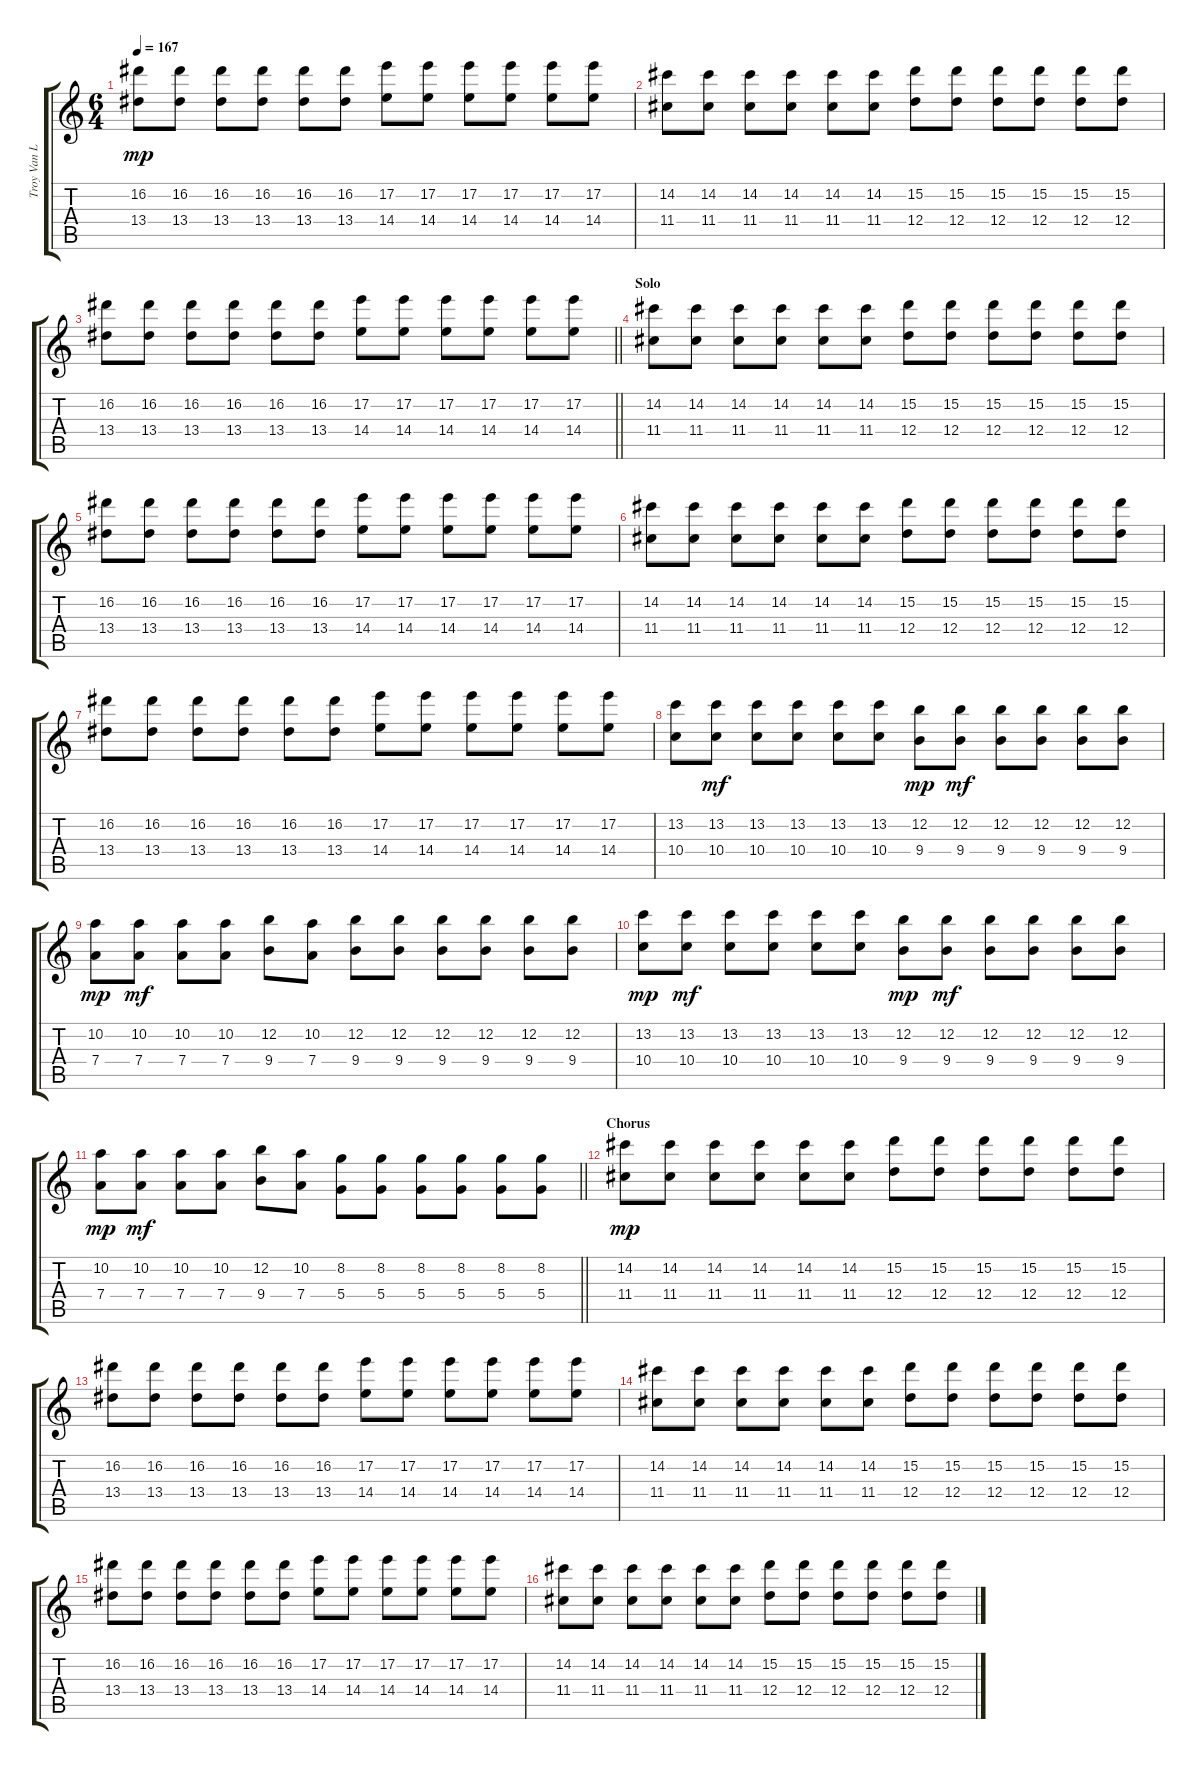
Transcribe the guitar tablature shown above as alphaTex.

\track ("Troy Van Leeuwen" "Troy Van L") {instrument overdrivenguitar}
\staff {score tabs}
\tuning (E4 B3 G3 D3 A2 E2) {hide}
\ts (6 4)
\tempo 167
\clef g2
\ks c
(16.2 13.4).8{dy mp} (16.2 13.4).8 (16.2 13.4).8 (16.2 13.4).8 (16.2 13.4).8 (16.2 13.4).8 (17.2 14.4).8 (17.2 14.4).8 (17.2 14.4).8 (17.2 14.4).8 (17.2 14.4).8 (17.2 14.4).8 |
(14.2 11.4).8 (14.2 11.4).8 (14.2 11.4).8 (14.2 11.4).8 (14.2 11.4).8 (14.2 11.4).8 (15.2 12.4).8 (15.2 12.4).8 (15.2 12.4).8 (15.2 12.4).8 (15.2 12.4).8 (15.2 12.4).8 |
\barLineRight lightlight
(16.2 13.4).8 (16.2 13.4).8 (16.2 13.4).8 (16.2 13.4).8 (16.2 13.4).8 (16.2 13.4).8 (17.2 14.4).8 (17.2 14.4).8 (17.2 14.4).8 (17.2 14.4).8 (17.2 14.4).8 (17.2 14.4).8 |
\section ("" "Solo")
(14.2 11.4).8 (14.2 11.4).8 (14.2 11.4).8 (14.2 11.4).8 (14.2 11.4).8 (14.2 11.4).8 (15.2 12.4).8 (15.2 12.4).8 (15.2 12.4).8 (15.2 12.4).8 (15.2 12.4).8 (15.2 12.4).8 |
(16.2 13.4).8 (16.2 13.4).8 (16.2 13.4).8 (16.2 13.4).8 (16.2 13.4).8 (16.2 13.4).8 (17.2 14.4).8 (17.2 14.4).8 (17.2 14.4).8 (17.2 14.4).8 (17.2 14.4).8 (17.2 14.4).8 |
(14.2 11.4).8 (14.2 11.4).8 (14.2 11.4).8 (14.2 11.4).8 (14.2 11.4).8 (14.2 11.4).8 (15.2 12.4).8 (15.2 12.4).8 (15.2 12.4).8 (15.2 12.4).8 (15.2 12.4).8 (15.2 12.4).8 |
(16.2 13.4).8 (16.2 13.4).8 (16.2 13.4).8 (16.2 13.4).8 (16.2 13.4).8 (16.2 13.4).8 (17.2 14.4).8 (17.2 14.4).8 (17.2 14.4).8 (17.2 14.4).8 (17.2 14.4).8 (17.2 14.4).8 |
(13.2 10.4).8 (13.2 10.4).8{dy mf} (13.2 10.4).8 (13.2 10.4).8 (13.2 10.4).8 (13.2 10.4).8 (12.2 9.4).8{dy mp} (12.2 9.4).8{dy mf} (12.2 9.4).8 (12.2 9.4).8 (12.2 9.4).8 (12.2 9.4).8 |
(10.2 7.4).8{dy mp} (10.2 7.4).8{dy mf} (10.2 7.4).8 (10.2 7.4).8 (12.2 9.4).8 (10.2 7.4).8 (12.2 9.4).8 (12.2 9.4).8 (12.2 9.4).8 (12.2 9.4).8 (12.2 9.4).8 (12.2 9.4).8 |
(13.2 10.4).8{dy mp} (13.2 10.4).8{dy mf} (13.2 10.4).8 (13.2 10.4).8 (13.2 10.4).8 (13.2 10.4).8 (12.2 9.4).8{dy mp} (12.2 9.4).8{dy mf} (12.2 9.4).8 (12.2 9.4).8 (12.2 9.4).8 (12.2 9.4).8 |
\barLineRight lightlight
(10.2 7.4).8{dy mp} (10.2 7.4).8{dy mf} (10.2 7.4).8 (10.2 7.4).8 (12.2 9.4).8 (10.2 7.4).8 (8.2 5.4).8 (8.2 5.4).8 (8.2 5.4).8 (8.2 5.4).8 (8.2 5.4).8 (8.2 5.4).8 |
\section ("" "Chorus")
(14.2 11.4).8{dy mp} (14.2 11.4).8 (14.2 11.4).8 (14.2 11.4).8 (14.2 11.4).8 (14.2 11.4).8 (15.2 12.4).8 (15.2 12.4).8 (15.2 12.4).8 (15.2 12.4).8 (15.2 12.4).8 (15.2 12.4).8 |
(16.2 13.4).8 (16.2 13.4).8 (16.2 13.4).8 (16.2 13.4).8 (16.2 13.4).8 (16.2 13.4).8 (17.2 14.4).8 (17.2 14.4).8 (17.2 14.4).8 (17.2 14.4).8 (17.2 14.4).8 (17.2 14.4).8 |
(14.2 11.4).8 (14.2 11.4).8 (14.2 11.4).8 (14.2 11.4).8 (14.2 11.4).8 (14.2 11.4).8 (15.2 12.4).8 (15.2 12.4).8 (15.2 12.4).8 (15.2 12.4).8 (15.2 12.4).8 (15.2 12.4).8 |
(16.2 13.4).8 (16.2 13.4).8 (16.2 13.4).8 (16.2 13.4).8 (16.2 13.4).8 (16.2 13.4).8 (17.2 14.4).8 (17.2 14.4).8 (17.2 14.4).8 (17.2 14.4).8 (17.2 14.4).8 (17.2 14.4).8 |
(14.2 11.4).8 (14.2 11.4).8 (14.2 11.4).8 (14.2 11.4).8 (14.2 11.4).8 (14.2 11.4).8 (15.2 12.4).8 (15.2 12.4).8 (15.2 12.4).8 (15.2 12.4).8 (15.2 12.4).8 (15.2 12.4).8
